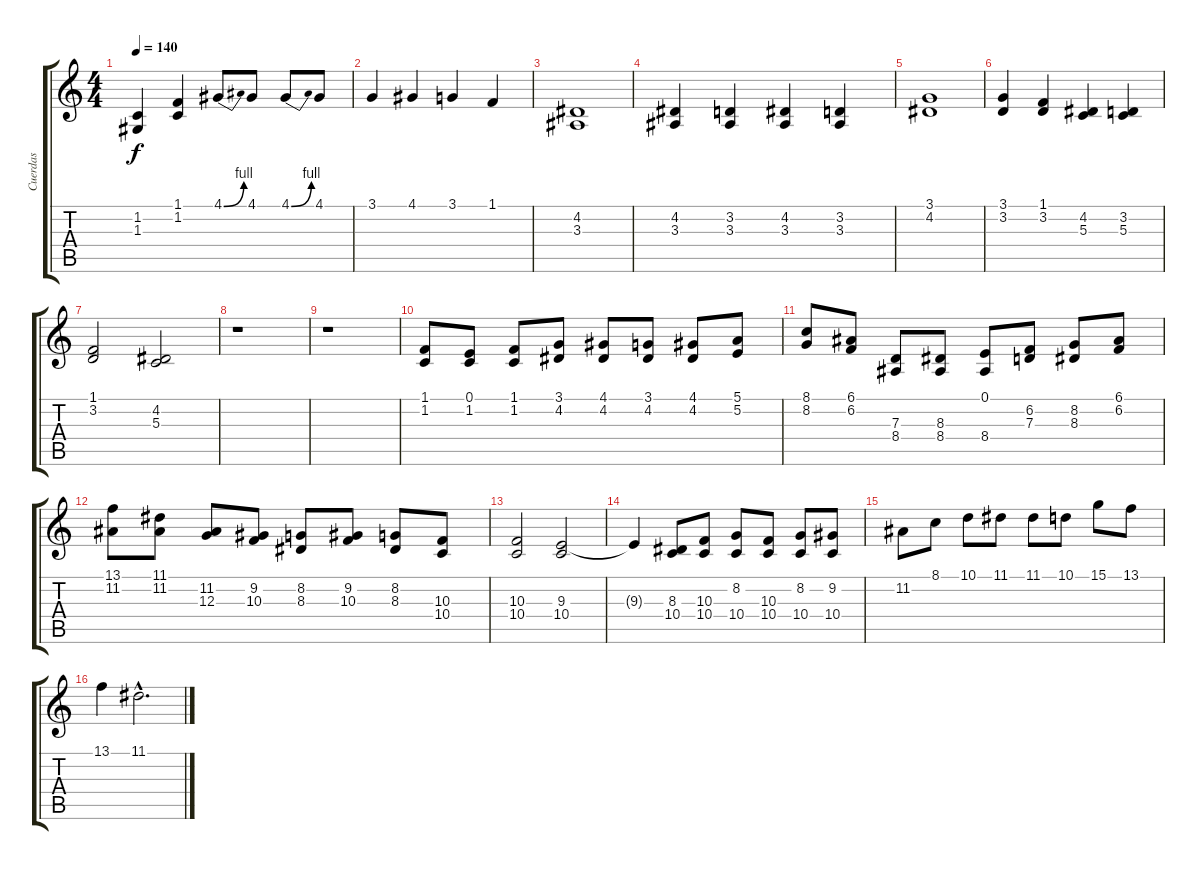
\track ("Cuerdas" "Cuerdas") {instrument stringensemble1}
\staff {score tabs}
\tuning (E4 B3 G3 D3 A2 E2) {hide}
\ts (4 4)
\tempo 140
\clef g2
\ks c
(1.2 1.3).4{dy f} (1.1 1.2).4 4.1{be (bend 0 0 60 4)}.8 4.1.8 4.1{be (bend 0 0 60 4)}.8 4.1.8 |
3.1.4 4.1.4 3.1.4 1.1.4 |
(4.2 3.3).1 |
(4.2 3.3).4 (3.2 3.3).4 (4.2 3.3).4 (3.2 3.3).4 |
(3.1 4.2).1 |
(3.1 3.2).4 (1.1 3.2).4 (4.2 5.3).4 (3.2 5.3).4 |
(1.1 3.2).2 (4.2 5.3).2 |
r.1 |
r.1 |
(1.1 1.2).8 (0.1 1.2).8 (1.1 1.2).8 (3.1 4.2).8 (4.1 4.2).8 (3.1 4.2).8 (4.1 4.2).8 (5.1 5.2).8 |
(8.1 8.2).8 (6.1 6.2).8 (7.3 8.4).8 (8.3 8.4).8 (0.1 8.4).8 (6.2 7.3).8 (8.2 8.3).8 (6.1 6.2).8 |
(13.1 11.2).8 (11.1 11.2).8 (11.2 12.3).8 (9.2 10.3).8 (8.2 8.3).8 (9.2 10.3).8 (8.2 8.3).8 (10.3 10.4).8 |
(10.3 10.4).2 (9.3 10.4).2 |
9.3{t}.4 (8.3 10.4).8 (10.3 10.4).8 (8.2 10.4).8 (10.3 10.4).8 (8.2 10.4).8 (9.2 10.4).8 |
11.2.8 8.1.8 10.1.8 11.1.8 11.1.8 10.1.8 15.1.8 13.1.8 |
13.1.4 11.1{hac}.2{d}
